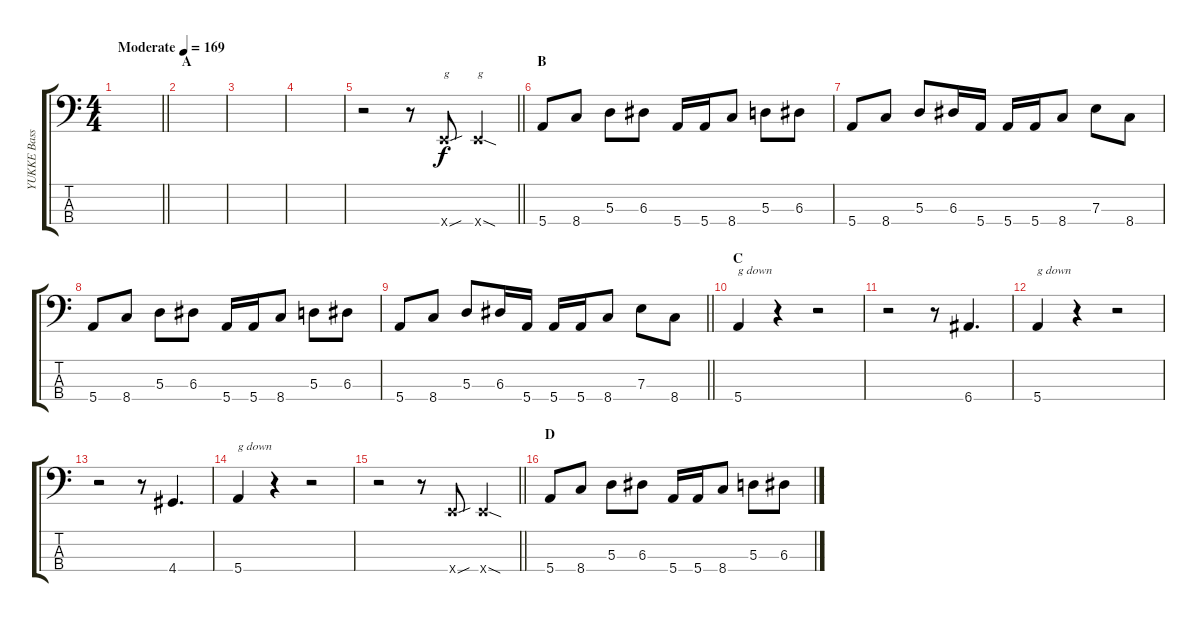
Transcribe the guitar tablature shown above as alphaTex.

\track ("YUKKE Bass" "YUKKE Bass") {instrument electricbassfinger}
\staff {score tabs}
\tuning (G2 D2 A1 E1) {hide}
\ts (4 4)
\tempo (169 "Moderate")
\clef f4
\barLineRight lightlight
\ks c
|
\section ("" "A")
|
|
|
\barLineRight lightlight
r.2 r.8 0.4{sou x}.8{txt "g"} 0.4{sod x}.4{txt "g"} |
\section ("" "B")
5.4.8 8.4.8 5.3.8 6.3.8 5.4.16 5.4.16 8.4.8 5.3.8 6.3.8 |
5.4.8 8.4.8 5.3.8 6.3.16 5.4.16 5.4.16 5.4.16 8.4.8 7.3.8 8.4.8 |
5.4.8 8.4.8 5.3.8 6.3.8 5.4.16 5.4.16 8.4.8 5.3.8 6.3.8 |
\barLineRight lightlight
5.4.8 8.4.8 5.3.8 6.3.16 5.4.16 5.4.16 5.4.16 8.4.8 7.3.8 8.4.8 |
\section ("" "C")
5.4.4{txt "g down"} r.4 r.2 |
r.2 r.8 6.4.4{d} |
5.4.4{txt "g down"} r.4 r.2 |
r.2 r.8 4.4.4{d} |
5.4.4{txt "g down"} r.4 r.2 |
\barLineRight lightlight
r.2 r.8 0.4{sou x}.8 0.4{sod x}.4 |
\section ("" "D")
5.4.8 8.4.8 5.3.8 6.3.8 5.4.16 5.4.16 8.4.8 5.3.8 6.3.8
